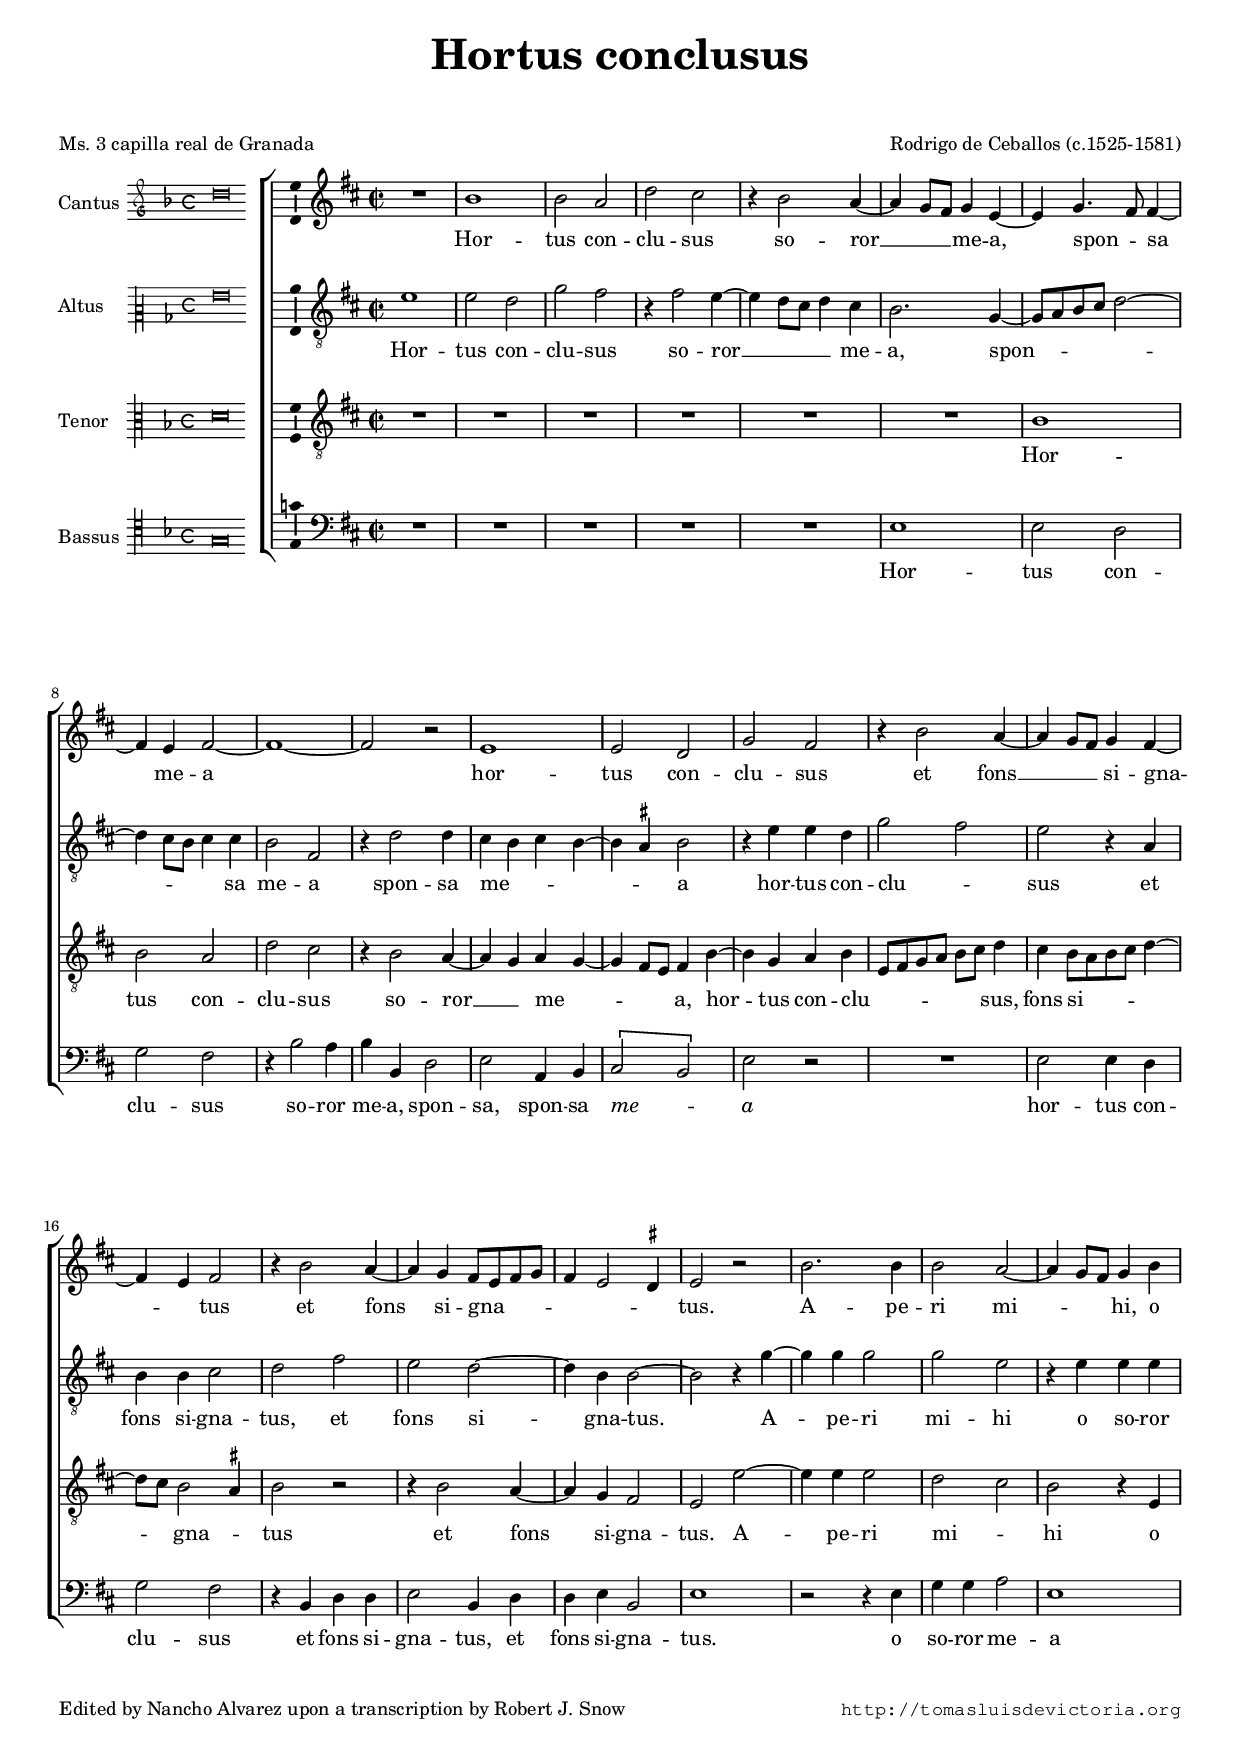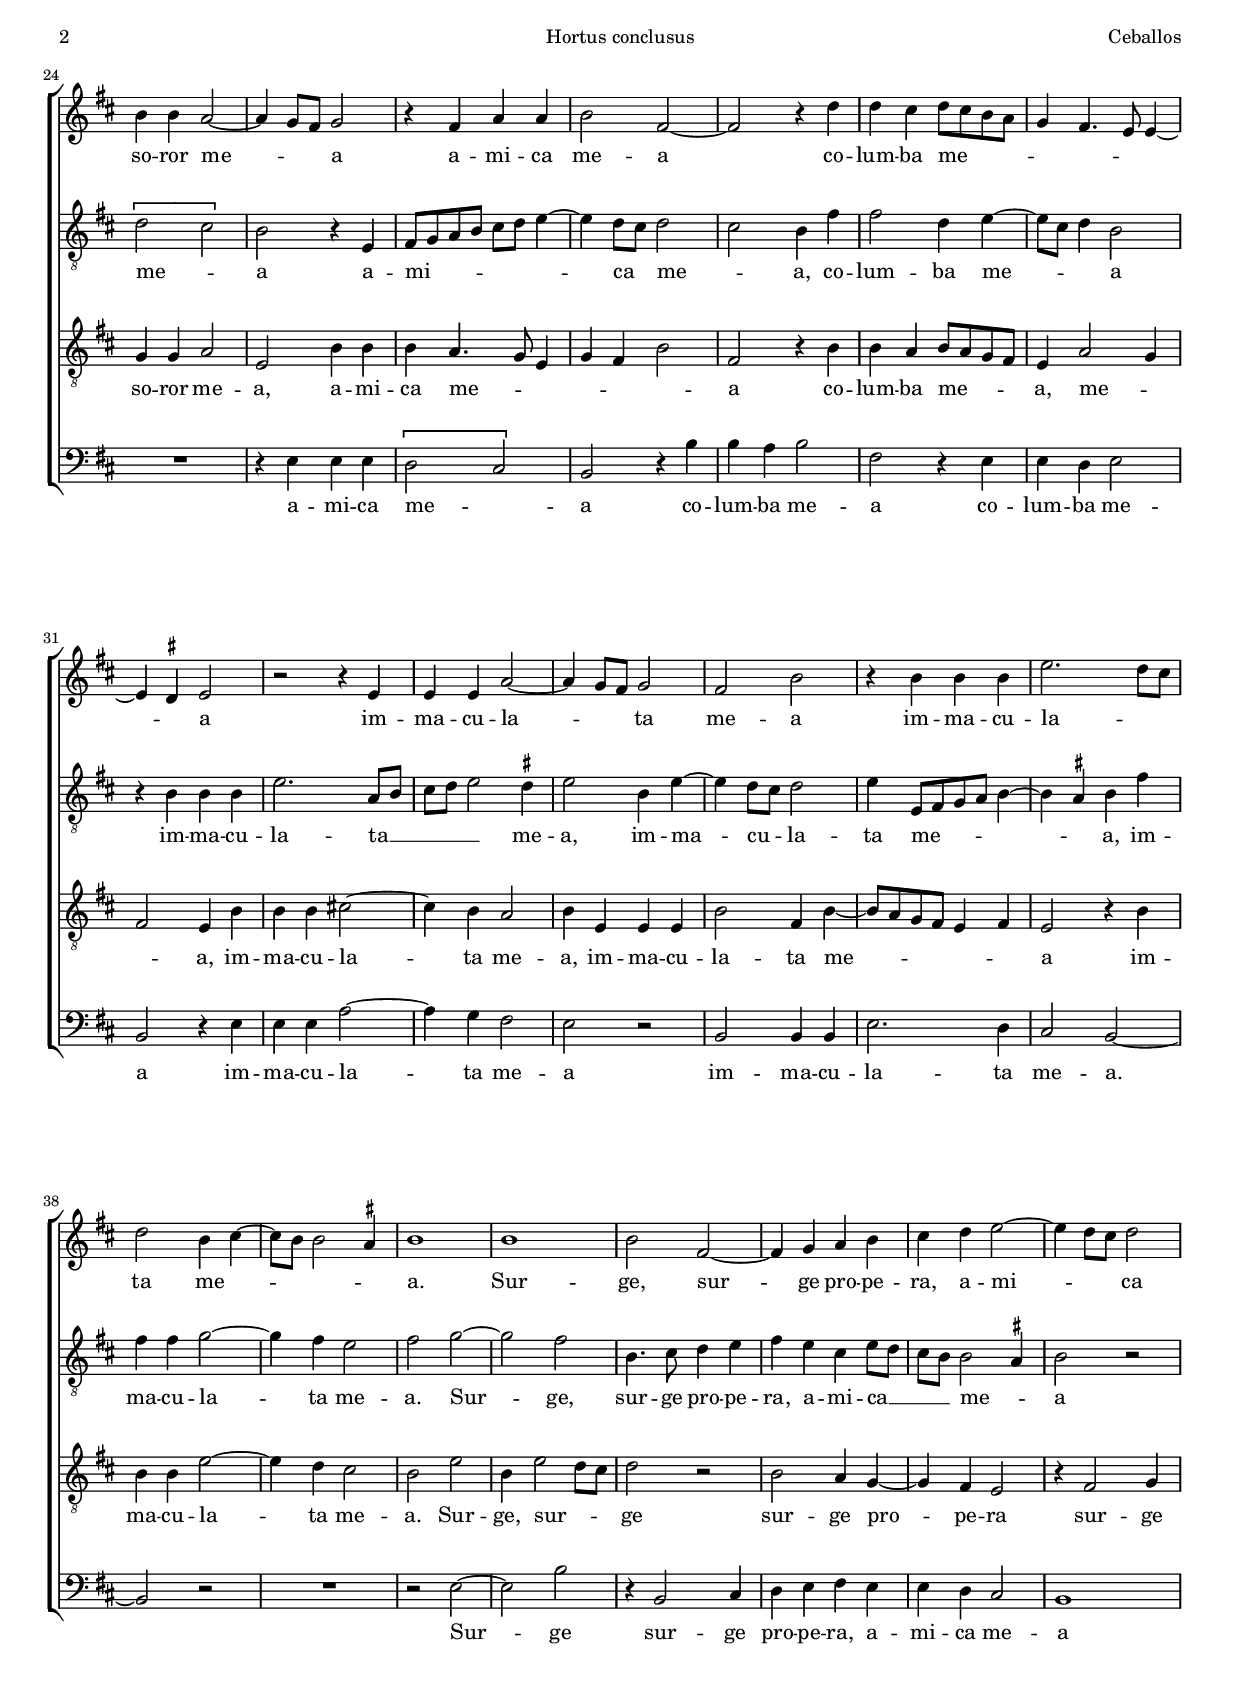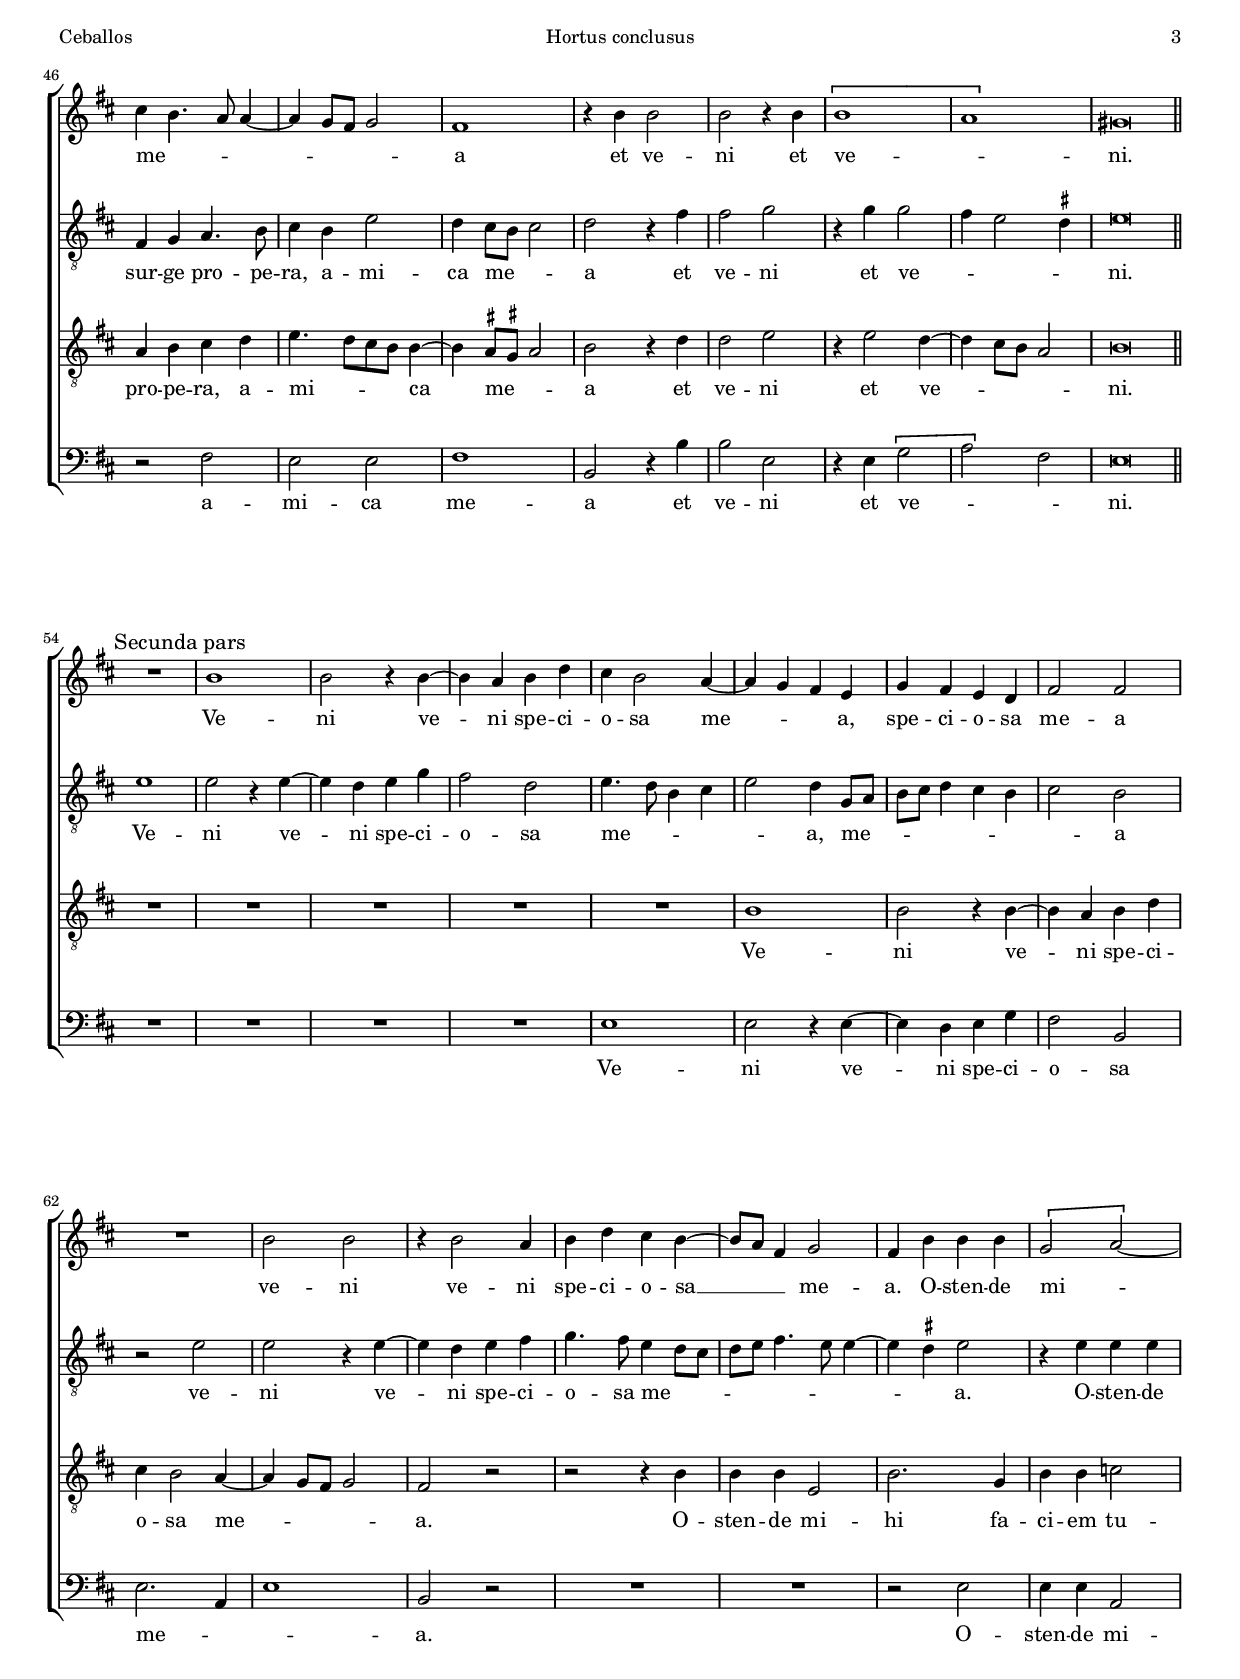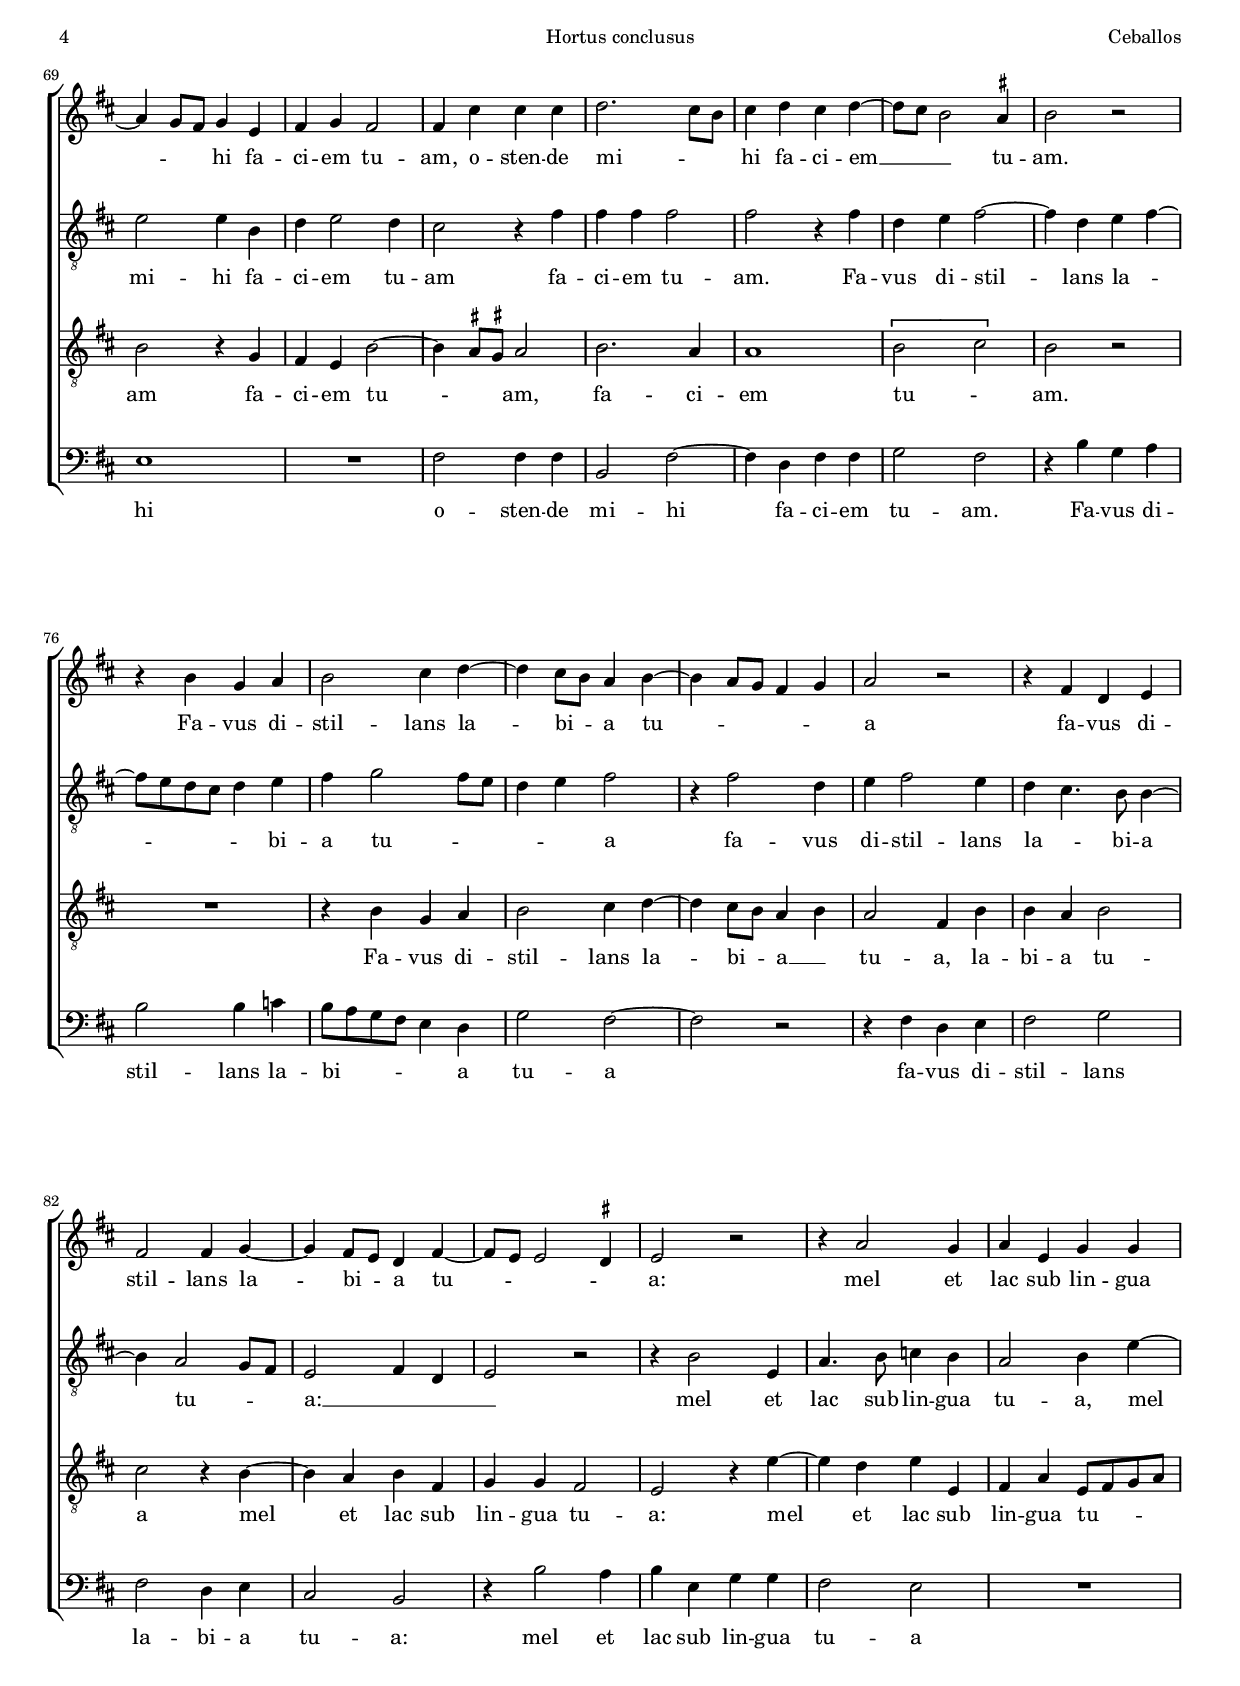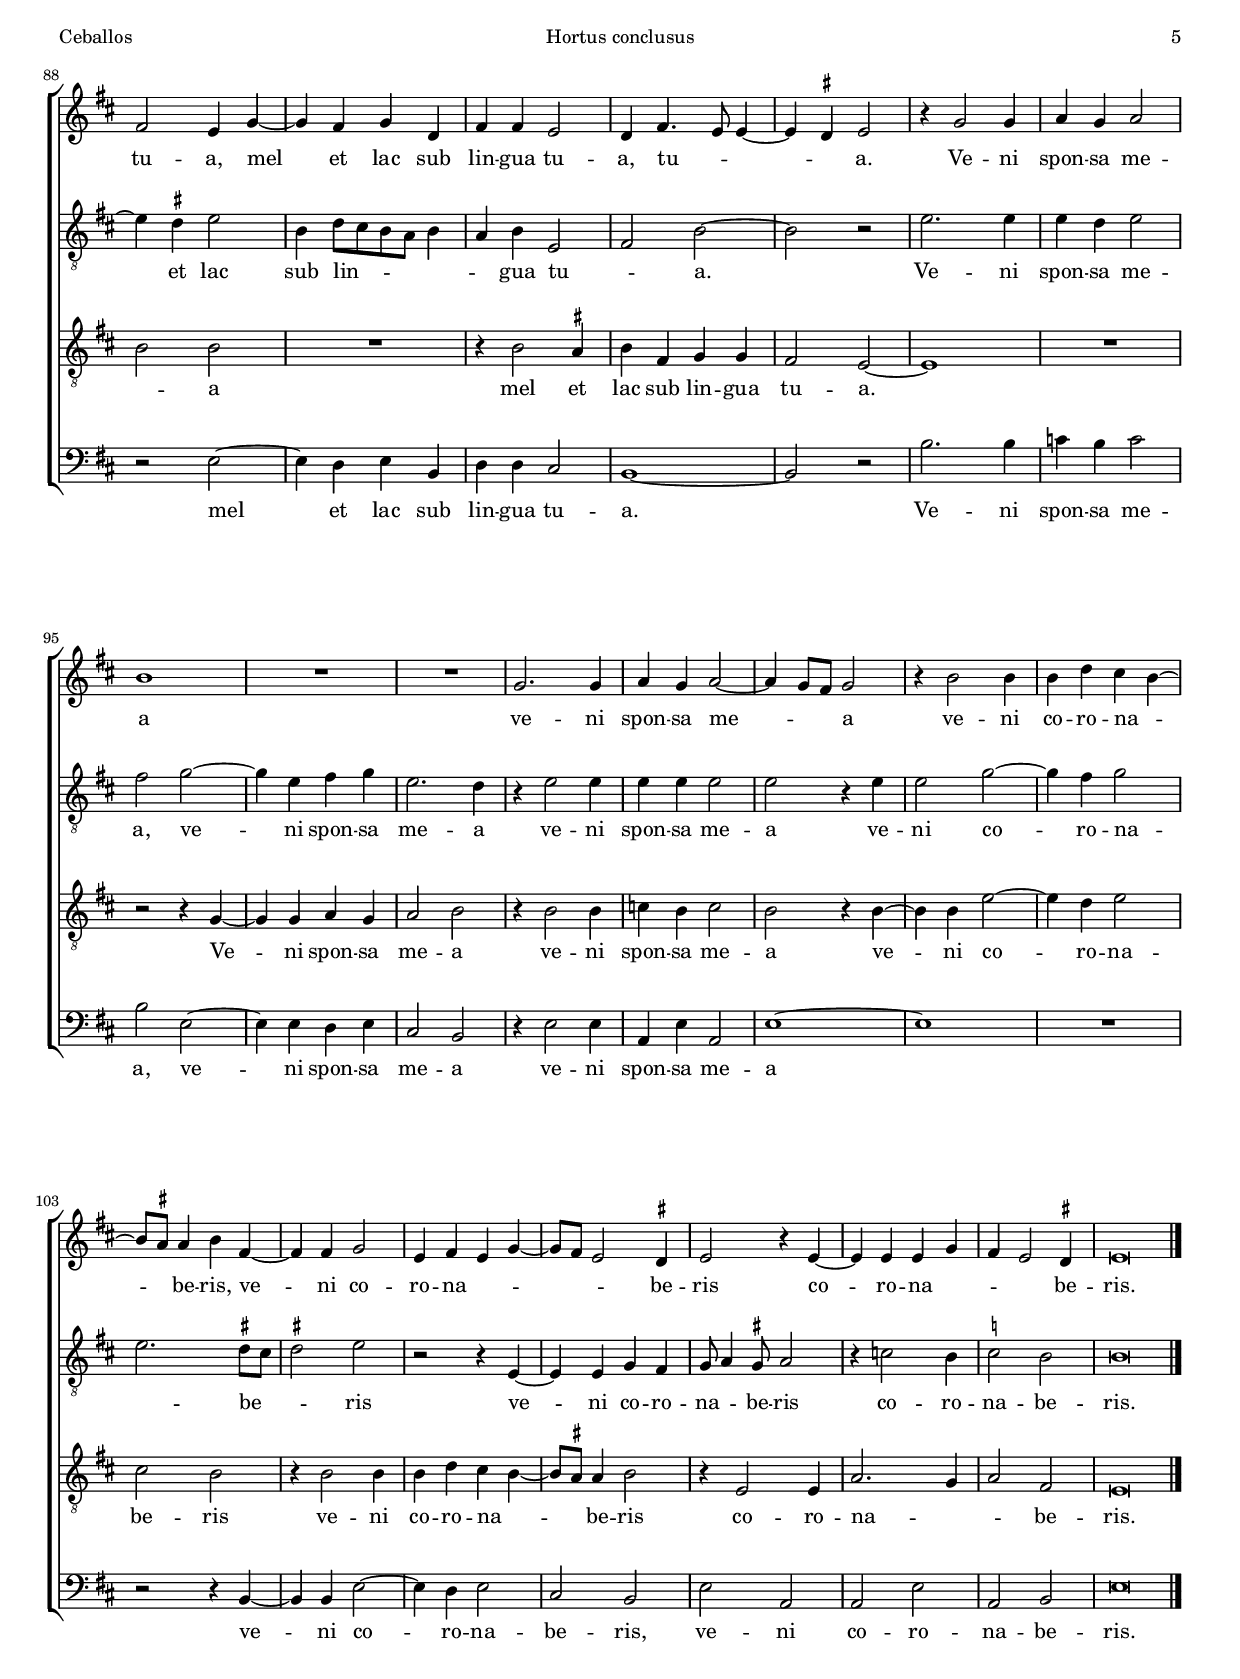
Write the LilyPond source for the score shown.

\version "2.18.0"

#(set-default-paper-size "a4")
#(set-global-staff-size 16.4)
#(ly:set-option 'point-and-click #f)
%mobile -s15.5 -i3.2

italicas=\override LyricText.font-shape = #'italic
rectas=\override LyricText.font-shape = #'upright
ss=\once \set suggestAccidentals = ##t
incipitwidth = 20
mtempo={\tempo 4 = 100}
mtempob={\tempo 4 = 50}
mt=#(define-music-function (parser location offset) (number?) ; move lyric text
      #{ \once \override LyricText.X-offset = -$offset #})

htitle="Hortus conclusus"
hcomposer="Ceballos"

\header {
	title=\markup{\fontsize #3 "Hortus conclusus"}
	%subtitle=""
	subsubtitle=\markup{\null \vspace #2 }
	composer="Rodrigo de Ceballos (c.1525-1581)"
        pdfauthor=\composer
	%opus="(-)"
	poet=\markup{"Ms. 3 capilla real de Granada"}
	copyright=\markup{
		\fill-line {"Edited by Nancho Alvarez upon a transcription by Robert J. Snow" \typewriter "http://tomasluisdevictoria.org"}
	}
%	tagline=""
}

global={\key f \major \time 2/2
        \skip 1*53 \bar "||" \break
        \override Score.RehearsalMark.break-visibility=#end-of-line-invisible
        \override Score.RehearsalMark.self-alignment-X=#left
        \mark \markup{\fontsize #-1 "Secunda pars"}
	\skip 1*57 \bar "|."
}


cantus=\relative c''{
	R1
	d1
	d2 c
	f e
	r4 d2 c4 ~
	c4 bes8 a bes4 g ~
	g bes4. a8 a4 ~
	a4 g a2 ~
	a1 ~
	a2 r
	g1
	g2 f
	bes a
	r4 d2 c4 ~
	c4 bes8 a bes4 a ~
	a4 g a2
	r4 d2 c4 ~
	c4 bes a8 g a bes
	a4 g2 \ss fis4
	g2 r
	d'2. d4
	d2 c ~
	c4 bes8 a bes4 d
	d d c2 ~
	c4 bes8 a bes2
	r4 a c c
	d2 a ~
	a r4 f'
	f e f8 e d c
	bes4 a4. g8 g4 ~
	g \ss fis4 g2
	r2 r4 g
	g g c2 ~
	c4 bes8 a bes2
	a2 d
	r4 d d d
	g2. f8 e
	f2 d4 e ~
	e8 d d2 \ss cis4
	d1
	d
	d2 a ~
	a4 bes c d
	e4 f g2 ~
	g4 f8 e f2
	e4 d4. c8 c4 ~
	c4 bes8 a bes2
	a1
	r4 d d2
	d2 r4 d
	\[d1
	c\]
	b\breve*1/2
	R1
	d1
	d2 r4 d ~
	d c d f
	e4 d2 c4 ~
	c4 bes a g
	bes a g f
	a2 a
	R1
	d2 d
	r4 d2 c4
	d4 f e d ~
	d8 c a4 bes2
	a4 d d d
	\[bes2 c ~ \]
	c4 bes8 a bes4 g
	a4 bes a2
	a4 e' e e
	f2. e8 d
	e4 f e f ~
	f8 e d2 \ss cis4
	d2 r
	r4 d bes c
	d2 e4 f ~
	f e8 d c4 d ~
	d c8 bes a4 bes
	c2 r
	r4 a f g
	a2 a4 bes ~
	bes4 a8 g f4 a ~
	a8 g g2 \ss fis4
	g2 r
	r4 c2 bes4
	c4 g bes bes
	a2 g4 bes ~
	bes4 a bes f
	a a g2
	f4 a4. g8 g4 ~
	g \ss fis g2
	r4 bes2 bes4
	c bes c2
	d1
	R1*2
	bes2. bes4
	c bes c2 ~
	c4 bes8 a bes2
	r4 d2 d4
	d f e d ~
	d8 \ss cis8 cis4 d a ~
	a4 a bes2
	g4 a g bes ~
	bes8 a g2 \ss fis4
	g2 r4 g ~
	g g g bes
	a4 g2 \ss fis4
	g\breve*1/2
}

altus=\relative c''{
	g1
	g2 f
	bes a
	r4 a2 g4 ~
	g4 f8 e f4 e
	d2. bes4 ~
	bes8 c d e f2 ~
	f4 e8 d e4 e
	d2 a
	r4 f'2 f4
	e4 d e d ~
	d \ss cis d2
	r4 g g f
	bes2 a
	g r4 c,
	d d e2
	f2 a
	g f ~
	f4 d d2 ~
	d r4 bes' ~
	bes4 bes bes2
	bes2 g
	r4 g g g
	\[f2 e\]
	d2 r4 g,
	a8 bes c d e f g4 ~
	g f8 e f2
	e d4 a'
	a2 f4 g ~
	g8 e f4 d2
	r4 d d d
	g2. c,8 d
	e f g2 \ss fis4
	g2 d4 g ~
	g4 f8 e f2
	g4 g,8[ a bes c] d4 ~
	d \ss cis d4 a'
	a a bes2 ~
	bes4 a g2
	a bes ~
	bes a
	d,4. e8 f4 g
	a g e g8 f
	e8 d d2 \ss cis4
	d2 r
	a4 bes c4. d8
	e4 d g2
	f4 e8 d e2
	f r4 a
	a2 bes
	r4 bes bes2
	a4 g2 \ss fis4
	g\breve*1/2
	g1
	g2 r4 g ~
	g4 f g bes
	a2 f
	g4. f8 d4 e
	g2 f4 bes,8 c
	d e f4 e d
	e2 d
	r2 g
	g r4 g ~
	g4 f g a
	bes4. a8 g4 f8 e
	f8 g a4. g8 g4 ~
	g \ss fis4 g2
	r4 g g g
	g2 g4 d
	f4 g2 f4
	e2 r4 a
	a a a2
	a2 r4 a
	f g a2 ~
	a4 f g a ~
	a8 g f e f4 g
	a4 bes2 a8 g
	f4 g a2
	r4 a2 f4
	g a2 g4
	f e4. d8 d4 ~
	d4 c2 bes8 a
	g2 a4 f
	g2 r
	r4 d'2 g,4
	c4. d8 ees4 d
	c2 d4 g ~
	g \ss fis g2
	d4 f8[ e d c] d4 
	c d g,2
	a2 d ~
	d r
	g2. g4
	g4 f g2
	a bes ~
	bes4 g a bes
	g2. f4
	r4 g2 g4
	g g g2
	g r4 g
	g2 bes ~
	bes4 a bes2
	g2. \ss fis8 e 
	\ss fis2 g
	r2 r4 g, ~
	g g bes a
	bes8 c4 \ss b8 c2
	r4 ees2 d4
	\ss ees2 d
	d\breve*1/2
}

tenor=\relative c'{
	R1*6
	d1
	d2 c
	f e
	r4 d2 c4 ~
	c bes c bes ~
	bes4 a8 g a4 d ~
	d bes c d
	g,8 a bes c d e f4
	e d8[ c d e] f4 ~
	f8 e d2 \ss cis4
	d2 r
	r4 d2 c4 ~
	c4 bes a2
	g2 g' ~
	g4 g g2
	f e
	d r4 g,
	bes bes c2
	g2 d'4 d
	d4 c4. bes8 g4
	bes a d2
	a r4 d
	d c d8 c bes a
	g4 c2 bes4
	a2 g4 d'
	d d e!2 ~
	e4 d c2
	d4 g, g g
	d'2 a4 d ~
	d8 c bes a g4 a
	g2 r4 d'
	d d g2 ~
	g4 f e2
	d2 g
	d4 g2 f8 e
	f2 r
	d2 c4 bes ~
	bes4 a g2
	r4 a2 bes4
	c d e f
	g4. f8[ e d] d4 ~
	d \ss cis8 \ss b cis2
	d2 r4 f
	f2 g
	r4 g2 f4 ~
	f e8 d c2
	d\breve*1/2
	R1*5
	d1
	d2 r4 d ~
	d4 c d f
	e d2 c4 ~
	c bes8 a bes2
	a2 r
	r2 r4 d
	d d g,2
	d'2. bes4
	d d ees2
	d r4 bes
	a4 g d'2 ~
	d4 \ss cis8 \ss b cis2
	d2. c4
	c1
	\[d2 e\]
	d2 r
	R1
	r4 d bes c
	d2 e4 f ~
	f e8 d c4 d
	c2 a4 d
	d c d2
	e2 r4 d ~
	d c d a
	bes bes a2
	g2 r4 g' ~
	g f g g,
	a c g8 a bes c
	d2 d
	R1
	r4 d2 \ss cis4
	d4 a bes bes
	a2 g ~
	g1
	R1
	r2 r4 bes ~
	bes bes c bes
	c2 d
	r4 d2 d4
	ees4 d ees2
	d2 r4 d ~
	d4 d g2 ~
	g4 f g2
	e d
	r4 d2 d4
	d f e d ~
	d8 \ss cis cis4 d2
	r4 g,2 g4
	c2. bes4
	c2 a 
	g\breve*1/2
}

bassus=\relative c'{
	R1*5
	g1
	g2 f
	bes2 a
	r4 d2 c4
	d4 d, f2
	g2 c,4 d
	\[e2 d\]
	g2 r
	R1
	g2 g4 f
	bes2 a
	r4 d, f f
	g2 d4 f
	f g d2
	g1
	r2 r4 g
	bes bes c2
	g1
	R1
	r4 g g g
	\[f2 e\]
	d2 r4 d'
	d c d2
	a2 r4 g
	g f g2
	d r4 g
	g g c2 ~
	c4 bes a2
	g r
	d2 d4 d
	g2. f4
	e2 d ~
	d r 
	R1
	r2 g ~
	g d'
	r4 d,2 e4
	f g a g
	g f e2
	d1
	r2 a'
	g2 g
	a1
	d,2 r4 d'
	d2 g,
	r4 g \[bes2
	c\] a
	g\breve*1/2
	R1*4
	g1
	g2 r4 g ~
	g4 f g bes
	a2 d,
	g2. c,4
	g'1
	d2 r
	R1*2
	r2 g
	g4 g c,2
	g'1
	R1
	a2 a4 a
	d,2 a' ~
	a4 f a a
	bes2 a
	r4 d bes c
	d2 d4 ees
	d8 c bes a g4 f
	bes2 a ~
	a2 r
	r4 a f g
	a2 bes
	a2 f4 g
	e2 d
	r4 d'2 c4
	d4 g, bes bes
	a2 g
	R1
	r2 g ~
	g4 f g d
	f f e2
	d1 ~
	d2 r
	d'2. d4
	ees4 d ees2
	d2 g, ~
	g4 g f g
	e2 d
	r4 g2 g4
	c,4 g' c,2
	g'1 ~
	g1
	R1
	r2 r4 d ~
	d4 d g2 ~
	g4 f g2
	e d
	g c,
	c g' 
	c, d
	g\breve*1/2
}

textocantus=\lyricmode{
Hor -- tus con -- clu -- sus so -- ror __ _ _ me -- a,
spon -- _ sa me -- a
hor -- tus con -- clu -- sus 
et \mt #2 fons __ _ _ si -- gna -- _ tus
et fons si -- gna -- _ _ _ _ _ _ tus.
A -- pe -- ri \mt #.5 mi -- _ _ hi,
o so -- ror me -- _ _ a
a -- mi -- ca me -- a
co -- lum -- ba me -- _ _ _ _ _ _ _ _ a
im -- ma -- cu -- la -- _ _ ta me -- a
im -- ma -- cu -- la -- _ _ ta \mt #.5 me -- _ _ _ _ a.
Sur -- ge,
sur -- ge pro -- pe -- ra,
a -- mi -- _ _ ca me -- _ _ _ _ _ _ a
et ve -- ni
et ve -- _ ni.
Ve -- ni
ve -- ni spe -- ci -- o -- sa me -- _ _ a,
spe -- ci -- o -- sa me -- a
ve -- ni
ve -- ni
spe -- ci -- o -- sa __ _ _ me -- a.
O -- sten -- de mi -- _ _ _ hi fa -- ci -- em tu -- am,
o -- sten -- de mi -- _ _ hi fa -- ci -- em __ _ _ tu -- am.
Fa -- vus di -- stil -- lans la -- bi -- _ a tu -- _ _ _ _ a
fa -- vus di -- stil -- lans la -- bi -- _ a tu -- _ _ _ a:
mel et lac sub lin -- gua tu -- a,
mel et lac sub lin -- gua tu -- a,
tu -- _ _ _ a.
Ve -- ni spon -- sa me -- a
ve -- ni spon -- sa me -- _ _ a
ve -- ni co -- ro -- na -- _ _ be -- ris,
ve -- ni co -- ro -- \mt #.5 na -- _ _ _ _ be -- ris
co -- ro -- \mt #.5 na -- _ _ _ be -- ris.
}

textoaltus=\lyricmode{
Hor -- tus con -- clu -- sus so -- ror __ _ _ _ me -- a,
spon -- _ _ _ _ _ _ _ sa me -- a
spon -- sa me -- _ _ _ _ a
hor -- tus con -- clu -- _ sus
et fons si -- gna -- tus,
et fons si -- gna -- tus.
A -- pe -- ri mi -- hi
o so -- ror me -- _ a
a -- mi -- _ _ _ _ _ _ ca _ me -- _ a,
co -- lum -- ba me -- _ _ a
im -- ma -- cu -- la -- ta __ _ _ _ _ me -- a,
im -- ma -- cu -- _ la -- ta me -- _ _ _ _ _ a,
im -- ma -- cu -- la -- ta me -- a.
Sur -- ge,
sur -- ge pro -- pe -- ra,
a -- mi -- ca __ _ _ _ me -- _ a
sur -- ge pro -- pe -- ra,
a -- mi -- ca me -- _ _ a
et ve -- ni
et ve -- _ _ _ ni.
Ve -- ni
ve -- ni spe -- ci -- o -- sa me -- _ _ _ _ a,
me -- _ _ _ _ _ _ _ a
ve -- ni
ve -- ni spe -- ci -- o -- sa me -- _ _ _ _ _ _ _ _ a.
O -- sten -- de mi -- hi fa -- ci -- em tu -- am
fa -- ci -- em tu -- am.
Fa -- vus di -- stil -- lans la -- _ _ _ _ _ bi -- a tu -- _ _ _ _ a
fa -- vus di -- stil -- lans la -- _ bi -- a tu -- _ _ a: __ _ _ _ 
mel et lac sub lin -- gua tu -- a,
mel et lac sub lin -- _ _ _ _ _ gua tu -- _ a.
Ve -- ni spon -- sa me -- a,
ve -- ni spon -- sa me -- a
ve -- ni spon -- sa me -- a
ve -- ni co -- ro -- na -- _ be -- _ _ ris
ve -- ni co -- ro -- \mt #.5 na -- _ be -- ris
co -- ro -- na -- be -- ris.
}

textotenor=\lyricmode{
Hor -- tus con -- clu -- sus so -- ror __ _ me -- _ _ _ a,
hor -- tus con -- clu -- _ _ _ _ _ _ sus,
fons si -- _ _ _ _ _ \mt #.5 gna -- _ tus
et fons si -- gna -- tus.
A -- pe -- ri mi -- _ hi
o so -- ror me -- a,
a -- mi -- ca me -- _ _ _ _ _ a
co -- lum -- ba me -- _ _ _ a, me -- _ _ a,
im -- ma -- cu -- la -- ta me -- a,
im -- ma -- cu -- la -- ta me -- _ _ _ _ _ a
im -- ma -- cu -- la -- ta me -- a.
Sur -- ge, sur -- _ _ ge
sur -- ge pro -- pe -- ra
sur -- ge pro -- pe -- ra,
a -- mi -- _ _ _ ca me -- _ _ a
et ve -- ni
et ve -- _ _ _ ni.
Ve -- ni ve -- ni spe -- ci -- o -- sa me -- _ _ _ a.
O -- sten -- de mi -- hi fa -- ci -- em tu -- am
fa -- ci -- em tu -- _ _ am,
fa -- ci -- em tu -- _ am.
Fa -- vus di -- stil -- lans la -- bi -- _ a __ _ tu -- a,
la -- bi -- a tu -- a
mel et lac sub lin -- gua tu -- a:
mel et lac sub lin -- gua tu -- _ _ _ _ a
mel et lac sub lin -- gua tu -- a.
Ve -- ni spon -- sa me -- a
ve -- ni spon -- sa me -- a
ve -- ni co -- ro -- na -- be -- ris
ve -- ni co -- ro -- na -- _ _ be -- ris
co -- ro -- na -- _ _ be -- ris.
}

textobassus=\lyricmode{
Hor -- tus con -- clu -- sus
so -- ror me -- a,
spon -- sa,
spon -- sa \italicas me -- _ a \rectas
hor -- tus con -- clu -- sus
et fons si -- gna -- tus,
et fons si -- gna -- tus.
o so -- ror me -- a
a -- mi -- ca me -- _ a
co -- lum -- ba me -- a
co -- lum -- ba me -- a
im -- ma -- cu -- la -- ta me -- a
im -- ma -- cu -- la -- ta me -- a.
Sur -- ge
sur -- ge pro -- pe -- ra,
a -- mi -- ca me -- a
a -- mi -- ca me -- a
et ve -- ni
et ve -- _ _ ni.
Ve -- ni ve -- ni spe -- ci -- o -- sa me -- _ _ a.
O -- sten -- de mi -- hi
o -- sten -- de mi -- hi fa -- ci -- em tu -- am.
Fa -- vus di -- stil -- lans la -- bi -- _ _ _ _ a tu -- a
fa -- vus di -- stil -- lans la -- bi -- a tu -- a:
mel et lac sub lin -- gua tu -- a
mel et lac sub lin -- gua tu -- a.
Ve -- ni spon -- sa me -- a,
ve -- ni spon -- sa me -- a
ve -- ni spon -- sa me -- a
ve -- ni co -- ro -- na -- be -- ris,
ve -- ni co -- ro -- na -- be -- ris.
}


incipitcantus=\markup{
	\score{
		{ 
		\set Staff.instrumentName="Cantus "
		\override NoteHead.style = #'neomensural
		\override Staff.TimeSignature.style = #'neomensural
		\cadenzaOn 
		\clef "petrucci-g"
		\key f \major
		\time 4/4
                d''\breve
		} 

	\layout { line-width=\incipitwidth indent = 0 }
	}
}

incipitaltus=\markup{
	\score{
		{ 
		\set Staff.instrumentName="Altus    "
		\override NoteHead.style = #'neomensural 
		\override Staff.TimeSignature.style = #'neomensural
		\cadenzaOn 
		\clef "petrucci-c2"
		\key f \major
		\time 4/4
               g'\breve
		} 
	\layout { line-width=\incipitwidth indent = 0 }
	}
}


incipittenor=\markup{
	\score{
		{ 
		\set Staff.instrumentName="Tenor   "
		\override NoteHead.style = #'neomensural 
		\override Staff.TimeSignature.style = #'neomensural
		\cadenzaOn 
		\clef "petrucci-c3"
		\key f \major
		\time 4/4
                d'\breve
		} 
	\layout { line-width=\incipitwidth indent=0 }
	}
}

incipitbassus=\markup{
	\score{
		{ 
		\set Staff.instrumentName="Bassus "
		\override NoteHead.style = #'neomensural
		\override Staff.TimeSignature.style = #'neomensural
		\cadenzaOn 
		\clef "petrucci-c4"
		\key f \major
		\time 4/4
                g\breve
		} 
	\layout { line-width=\incipitwidth indent = 0 }
	}
}

%\layout {
%       \context {\Voice
%               \remove Ligature_bracket_engraver
%               \consists Mensural_ligature_engraver
%       }
%       line-width=\incipitwidth
%       indent = 0
%}

\score {\transpose c' a{
\new ChoirStaff<<

	\new Staff <<\global
	\new Voice="v1" {
		\set Staff.instrumentName=\incipitcantus
		\clef "treble"
		\cantus }
	\new Lyrics \lyricsto "v1" {\textocantus }
	>>

	\new Staff <<\global
	\new Voice="v2" {
		\set Staff.instrumentName=\incipitaltus
		\clef "G_8"
		\altus }
	\new Lyrics \lyricsto "v2" {\textoaltus }
	>>
	
	\new Staff <<\global
	\new Voice="v3" {
		\set Staff.instrumentName=\incipittenor
		\clef "G_8"
		\tenor }
	\new Lyrics \lyricsto "v3" {\textotenor }
	>>

	\new Staff <<\global
	\new Voice="v4" {
		\set Staff.instrumentName=\incipitbassus
		\clef "bass"
		\bassus }
	\new Lyrics \lyricsto "v4" {\textobassus }
	>>
	
>>

	} % transpose

\layout{ 
	\context {\Lyrics 
		\override VerticalAxisGroup.staff-affinity = #UP
		\override VerticalAxisGroup.nonstaff-relatedstaff-spacing =
			#'((basic-distance . 0) (minimum-distance . 0) (padding . 1))
		\override LyricText.font-size = #1.2
		\override LyricHyphen.minimum-distance = #0.5
	}
	\context {\Score 
		tempoHideNote = ##t
		\override BarNumber.padding = #2 
	}
	\context {\Voice 
		%melismaBusyProperties = #'()
		%autoBeaming = ##f
	}
	\context {\Staff 
                %\RemoveEmptyStaves
                %\override VerticalAxisGroup.remove-first = ##t
		\override VerticalAxisGroup.staff-staff-spacing =
			#'((basic-distance . 11) (minimum-distance . 0) (padding . 1))
		\consists Ambitus_engraver 
		\override LigatureBracket.padding = #1
	}
}

%\midi { \mtempo }

}


\paper{
	evenHeaderMarkup=\markup  \fill-line { \fromproperty #'page:page-number-string \htitle \hcomposer }
	oddHeaderMarkup= \markup  \fill-line { \on-the-fly #not-first-page \hcomposer \on-the-fly #not-first-page \htitle \on-the-fly #not-first-page \fromproperty #'page:page-number-string }
	%system-count=20
	%page-count = 8
	ragged-last-bottom = ##f
	indent=3.6\cm
	system-system-spacing =
	#'((basic-distance . 20) (minimum-distance . 0) (padding . 5))
	top-system-spacing = % header
	#'((basic-distance . 8) (minimum-distance . 0) (padding . 0))
	last-bottom-spacing = % footer
	#'((basic-distance . 12) (minimum-distance . 0) (padding . 0))
	markup-system-spacing.padding = #1.5
}
